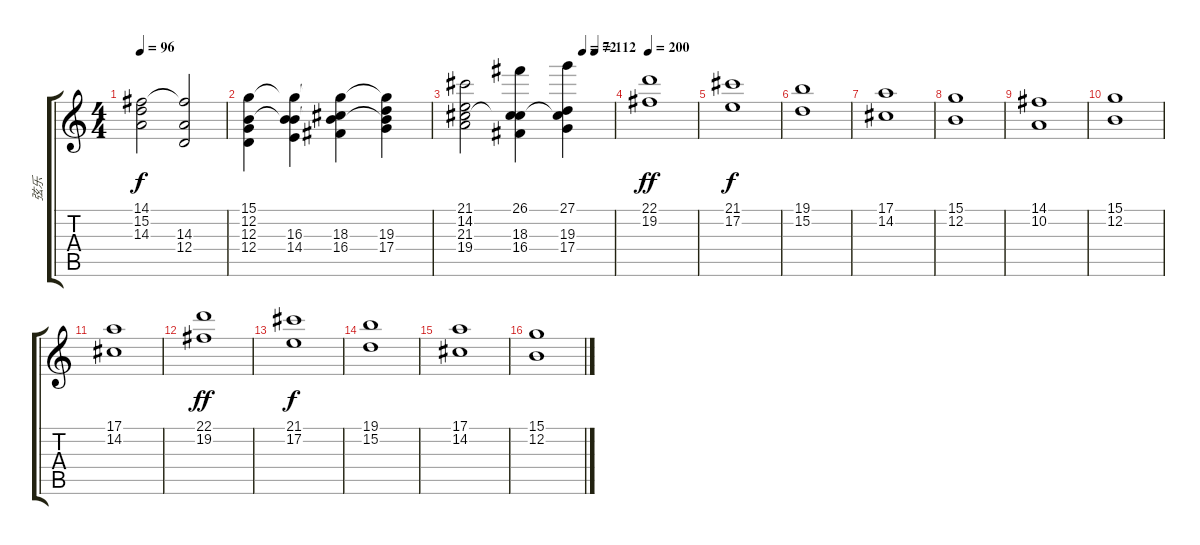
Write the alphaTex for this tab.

\track ("弦乐" "弦乐") {instrument stringensemble2}
\staff {score tabs}
\tuning (E4 B3 G3 D3 A2 D2) {hide}
\ts (4 4)
\tempo 96
\clef g2
\ks c
(14.1 15.2 14.3).2{dy f} (14.1{t} 14.3 12.4).2 |
(15.1 12.2 12.3 12.4).4 (15.1{t} 12.2{t} 16.3 14.4).4 (15.1{t} 12.2{t} 18.3 16.4).4 (15.1{t} 12.2{t} 19.3 17.4).4 |
\tempo (72 0.7916666666666666)
\tempo (112 0.875)
(21.1 14.2 21.3 19.4).2 (26.1 14.2{t} 18.3 16.4).4 (27.1 14.2{t} 19.3 17.4).4 |
\tempo 196
\tempo 200
(22.1 19.2).1{dy ff} |
(21.1 17.2).1{dy f} |
(19.1 15.2).1 |
(17.1 14.2).1 |
(15.1 12.2).1 |
(14.1 10.2).1 |
(15.1 12.2).1 |
(17.1 14.2).1 |
(22.1 19.2).1{dy ff} |
(21.1 17.2).1{dy f} |
(19.1 15.2).1 |
(17.1 14.2).1 |
(15.1 12.2).1
